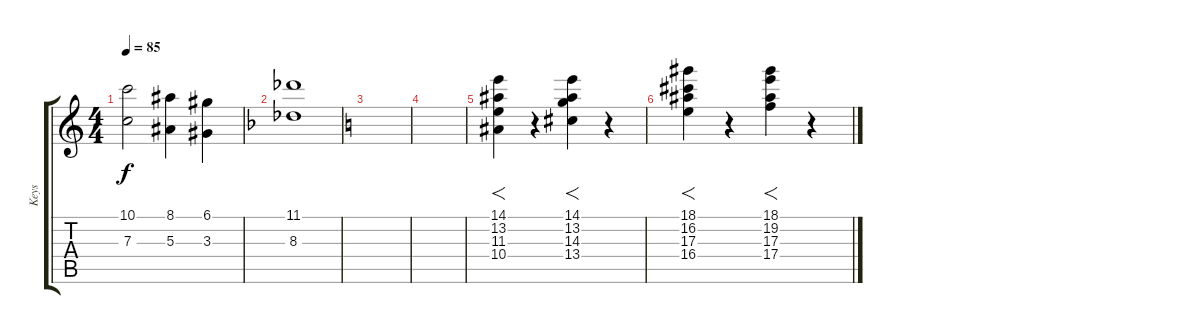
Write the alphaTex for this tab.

\track ("Keys" "Keys") {instrument acousticguitarsteel}
\staff {score tabs}
\tuning (D4 A3 F3 C3 G2 C2) {hide}
\ts (4 4)
\tempo 85
\clef g2
\ks c
(10.1 7.3).2{dy f} (8.1 5.3).4 (6.1 3.3).4 |
\ks dminor
(11.1 8.3).1 |
\ks c
|
|
(14.1 13.2 11.3 10.4).4{f} r.4 (14.1 13.2 14.3 13.4).4{f} r.4 |
(18.1 16.2 17.3 16.4).4{f} r.4 (18.1 19.2 17.3 17.4).4{f} r.4
